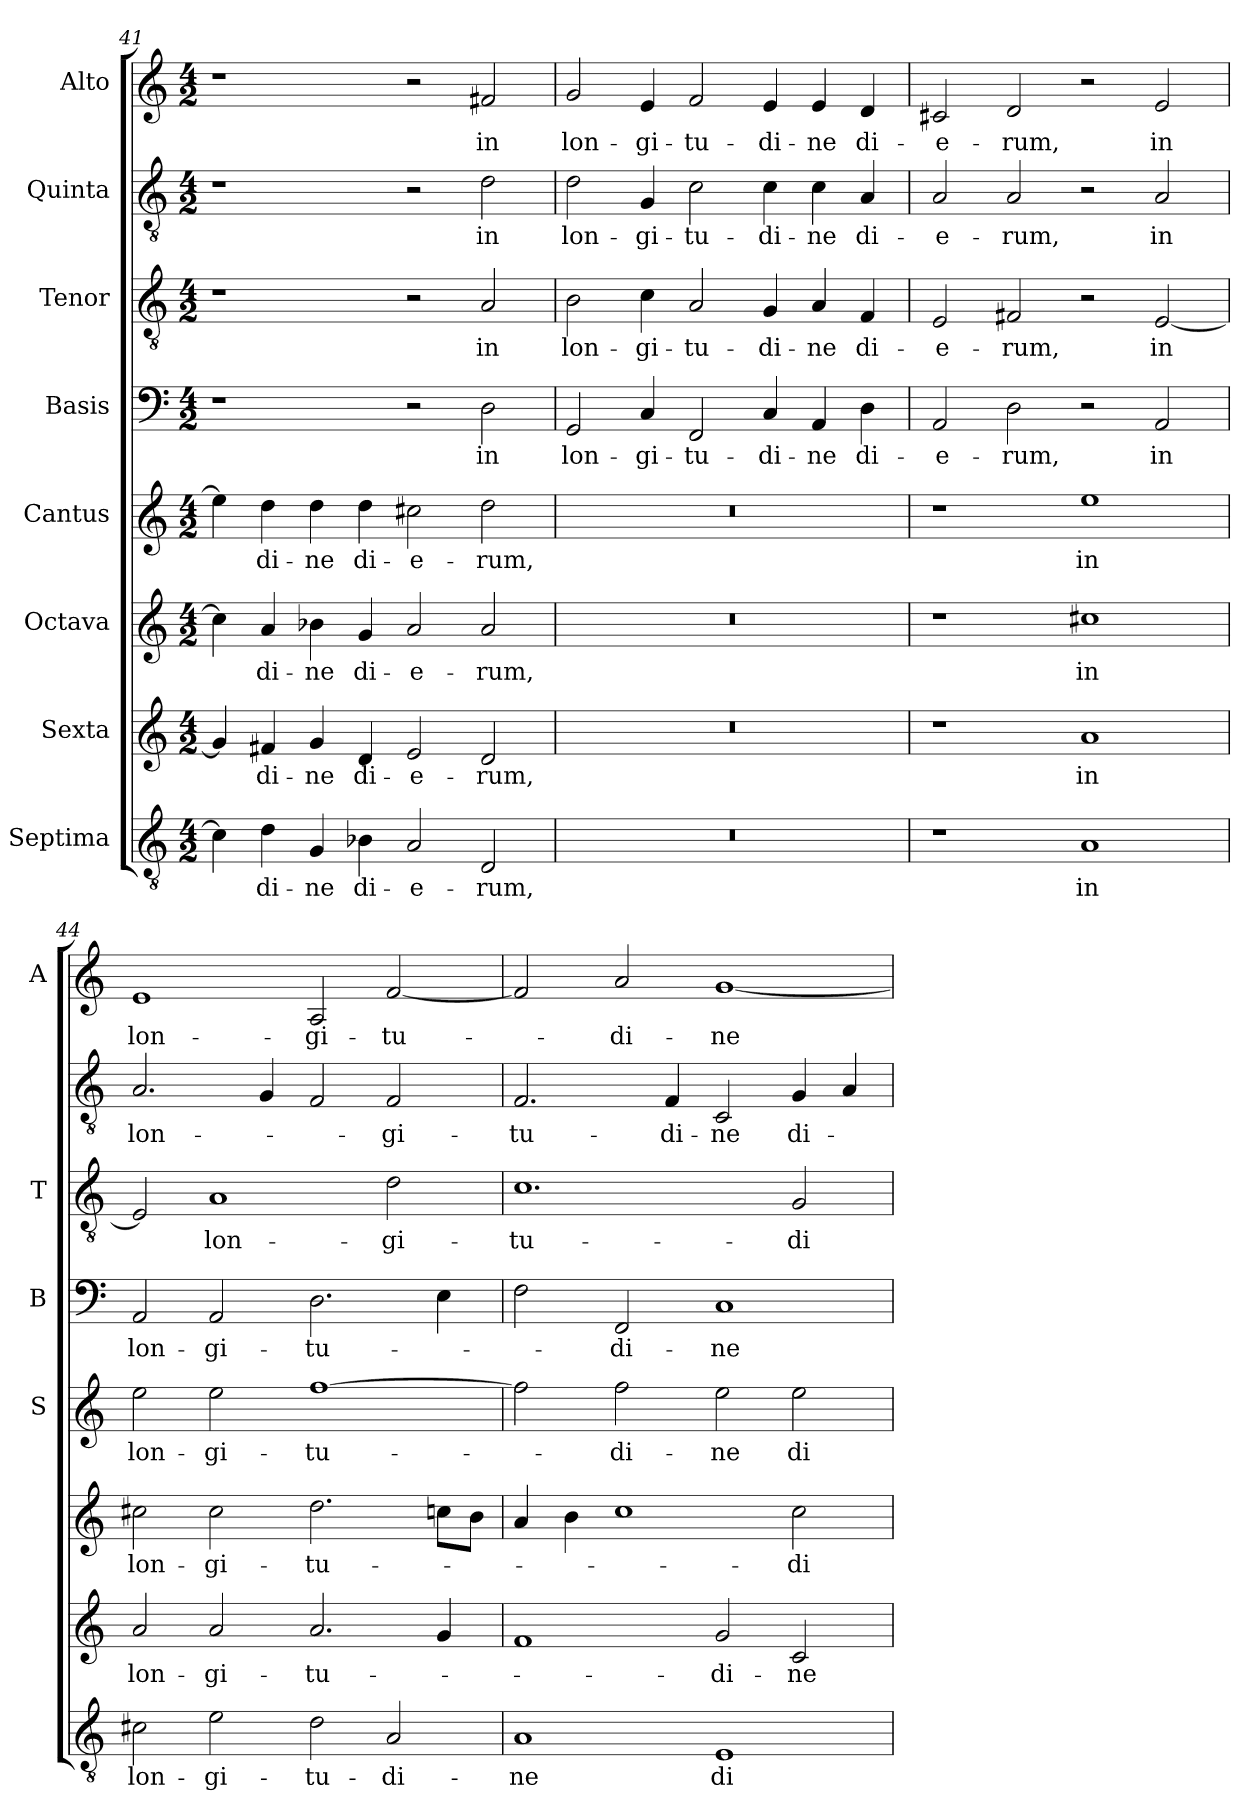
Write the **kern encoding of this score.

**kern	**text	**kern	**text	**kern	**text	**kern	**text	**kern	**text	**kern	**text	**kern	**text	**kern	**text
*part8	*part8	*part7	*part7	*part6	*part6	*part5	*part5	*part4	*part4	*part3	*part3	*part2	*part2	*part1	*part1
*staff8	*staff8	*staff7	*staff7	*staff6	*staff6	*staff5	*staff5	*staff4	*staff4	*staff3	*staff3	*staff2	*staff2	*staff1	*staff1
*I"Septima	*	*I"Sexta	*	*I"Octava	*	*I"Cantus	*	*I"Basis	*	*I"Tenor	*	*I"Quinta	*	*I"Alto	*
*	*	*	*	*	*	*I'S	*	*I'B	*	*I'T	*	*	*	*I'A	*
*clefGv2	*	*clefG2	*	*clefG2	*	*clefG2	*	*clefF4	*	*clefGv2	*	*clefGv2	*	*clefG2	*
*k[]	*	*k[]	*	*k[]	*	*k[]	*	*k[]	*	*k[]	*	*k[]	*	*k[]	*
*C:	*	*C:	*	*C:	*	*C:	*	*C:	*	*C:	*	*C:	*	*C:	*
*M4/2	*	*M4/2	*	*M4/2	*	*M4/2	*	*M4/2	*	*M4/2	*	*M4/2	*	*M4/2	*
=41	=41	=41	=41	=41	=41	=41	=41	=41	=41	=41	=41	=41	=41	=41	=41
4c\]	.	4g/]	.	4cc\]	.	4ee\]	.	1r	.	1r	.	1r	.	1r	.
!	!LO:LY:b	!	!LO:LY:b	!	!LO:LY:b	!	!LO:LY:b	!	!	!	!	!	!	!	!
4d\	-di-	4f#X/	-di-	4a/	-di-	4dd\	-di-	.	.	.	.	.	.	.	.
!	!LO:LY:b	!	!LO:LY:b	!	!LO:LY:b	!	!LO:LY:b	!	!	!	!	!	!	!	!
4G/	-ne	4g/	-ne	4b-X\	-ne	4dd\	-ne	.	.	.	.	.	.	.	.
!	!LO:LY:b	!	!LO:LY:b	!	!LO:LY:b	!	!LO:LY:b	!	!	!	!	!	!	!	!
4B-X\	di-	4d/	di-	4g/	di-	4dd\	di-	.	.	.	.	.	.	.	.
!	!LO:LY:b	!	!LO:LY:b	!	!LO:LY:b	!	!LO:LY:b	!	!	!	!	!	!	!	!
2A/	-e-	2e/	-e-	2a/	-e-	2cc#X\	-e-	2r	.	2r	.	2r	.	2r	.
!	!LO:LY:b	!	!LO:LY:b	!	!LO:LY:b	!	!LO:LY:b	!	!LO:LY:b	!	!LO:LY:b	!	!LO:LY:b	!	!LO:LY:b
2D/	-rum,	2d/	-rum,	2a/	-rum,	2dd\	-rum,	2D\	in	2A/	in	2d\	in	2f#X/	in
=42	=42	=42	=42	=42	=42	=42	=42	=42	=42	=42	=42	=42	=42	=42	=42
!	!	!	!	!	!	!	!	!	!LO:LY:b	!	!LO:LY:b	!	!LO:LY:b	!	!LO:LY:b
0r	.	0r	.	0r	.	0r	.	2GG/	lon-	2B\	lon-	2d\	lon-	2g/	lon-
!	!	!	!	!	!	!	!	!	!LO:LY:b	!	!LO:LY:b	!	!LO:LY:b	!	!LO:LY:b
.	.	.	.	.	.	.	.	4C/	-gi-	4c\	-gi-	4G/	-gi-	4e/	-gi-
!	!	!	!	!	!	!	!	!	!LO:LY:b	!	!LO:LY:b	!	!LO:LY:b	!	!LO:LY:b
.	.	.	.	.	.	.	.	2FF/	-tu-	2A/	-tu-	2c\	-tu-	2f/	-tu-
!	!	!	!	!	!	!	!	!	!LO:LY:b	!	!LO:LY:b	!	!LO:LY:b	!	!LO:LY:b
.	.	.	.	.	.	.	.	4C/	-di-	4G/	-di-	4c\	-di-	4e/	-di-
!	!	!	!	!	!	!	!	!	!LO:LY:b	!	!LO:LY:b	!	!LO:LY:b	!	!LO:LY:b
.	.	.	.	.	.	.	.	4AA/	-ne	4A/	-ne	4c\	-ne	4e/	-ne
!	!	!	!	!	!	!	!	!	!LO:LY:b	!	!LO:LY:b	!	!LO:LY:b	!	!LO:LY:b
.	.	.	.	.	.	.	.	4D\	di-	4F/	di-	4A/	di-	4d/	di-
=43	=43	=43	=43	=43	=43	=43	=43	=43	=43	=43	=43	=43	=43	=43	=43
!	!	!	!	!	!	!	!	!	!LO:LY:b	!	!LO:LY:b	!	!LO:LY:b	!	!LO:LY:b
1r	.	1r	.	1r	.	1r	.	2AA/	-e-	2E/	-e-	2A/	-e-	2c#X/	-e-
!	!	!	!	!	!	!	!	!	!LO:LY:b	!	!LO:LY:b	!	!LO:LY:b	!	!LO:LY:b
.	.	.	.	.	.	.	.	2D\	-rum,	2F#X/	-rum,	2A/	-rum,	2d/	-rum,
!	!LO:LY:b	!	!LO:LY:b	!	!LO:LY:b	!	!LO:LY:b	!	!	!	!	!	!	!	!
1A	in	1a	in	1cc#X	in	1ee	in	2r	.	2r	.	2r	.	2r	.
!	!	!	!	!	!	!	!	!	!LO:LY:b	!	!LO:LY:b	!	!LO:LY:b	!	!LO:LY:b
.	.	.	.	.	.	.	.	2AA/	in	[2E/	in	2A/	in	2e/	in
!!LO:PB:g=z
=44	=44	=44	=44	=44	=44	=44	=44	=44	=44	=44	=44	=44	=44	=44	=44
!	!LO:LY:b	!	!LO:LY:b	!	!LO:LY:b	!	!LO:LY:b	!	!LO:LY:b	!	!	!	!LO:LY:b	!	!LO:LY:b
2c#X\	lon-	2a/	lon-	2cc#X\	lon-	2ee\	lon-	2AA/	lon-	2E/]	.	2.A/	lon-	1e	lon-
!	!LO:LY:b	!	!LO:LY:b	!	!LO:LY:b	!	!LO:LY:b	!	!LO:LY:b	!	!LO:LY:b	!	!	!	!
2e\	-gi-	2a/	-gi-	2cc#\	-gi-	2ee\	-gi-	2AA/	-gi-	1A	lon-	.	.	.	.
.	.	.	.	.	.	.	.	.	.	.	.	4G/	.	.	.
!	!LO:LY:b	!	!LO:LY:b	!	!LO:LY:b	!	!LO:LY:b	!	!LO:LY:b	!	!	!	!	!	!LO:LY:b
2d\	-tu-	2.a/	-tu-	2.dd\	-tu-	[1ff	-tu-	2.D\	-tu-	.	.	2F/	.	2A/	-gi-
!	!LO:LY:b	!	!	!	!	!	!	!	!	!	!LO:LY:b	!	!LO:LY:b	!	!LO:LY:b
2A/	-di-	.	.	.	.	.	.	.	.	2d\	-gi-	2F/	-gi-	[2f/	-tu-
.	.	4g/	.	8ccn\L	.	.	.	4E\	.	.	.	.	.	.	.
.	.	.	.	8b\J	.	.	.	.	.	.	.	.	.	.	.
=45	=45	=45	=45	=45	=45	=45	=45	=45	=45	=45	=45	=45	=45	=45	=45
!	!LO:LY:b	!	!	!	!	!	!	!	!	!	!LO:LY:b	!	!LO:LY:b	!	!
1A	-ne	1f	.	4a/	.	2ff\]	.	2F\	.	1.c	-tu-	2.F/	-tu-	2f/]	.
.	.	.	.	4b\	.	.	.	.	.	.	.	.	.	.	.
!	!	!	!	!	!	!	!LO:LY:b	!	!LO:LY:b	!	!	!	!	!	!LO:LY:b
.	.	.	.	1cc	.	2ff\	-di-	2FF/	-di-	.	.	.	.	2a/	-di-
!	!	!	!	!	!	!	!	!	!	!	!	!	!LO:LY:b	!	!
.	.	.	.	.	.	.	.	.	.	.	.	4F/	-di-	.	.
!	!LO:LY:b	!	!LO:LY:b	!	!	!	!LO:LY:b	!	!LO:LY:b	!	!	!	!LO:LY:b	!	!LO:LY:b
1E	di-	2g/	-di-	.	.	2ee\	-ne	1C	-ne	.	.	2C/	-ne	[1g	-ne
!	!	!	!LO:LY:b	!	!LO:LY:b	!	!LO:LY:b	!	!	!	!LO:LY:b	!	!LO:LY:b	!	!
.	.	2c/	-ne	2cc\	-di-	2ee\	di-	.	.	2G/	-di-	4G/	di-	.	.
.	.	.	.	.	.	.	.	.	.	.	.	4A/	.	.	.
=	=	=	=	=	=	=	=	=	=	=	=	=	=	=	=
*-	*-	*-	*-	*-	*-	*-	*-	*-	*-	*-	*-	*-	*-	*-	*-
